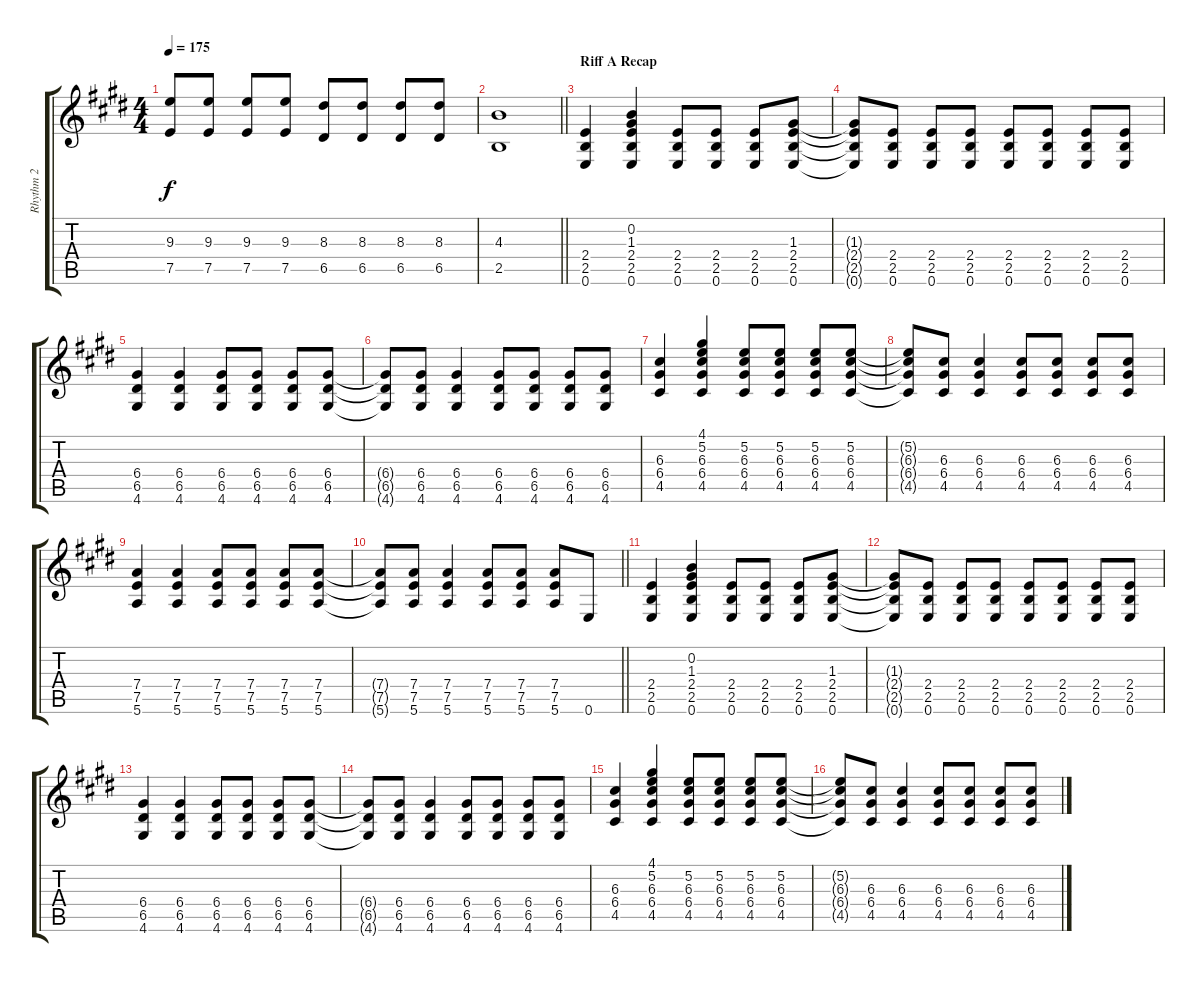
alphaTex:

\track ("Rhythm 2" "Rhythm 2") {instrument overdrivenguitar}
\staff {score tabs}
\tuning (E4 B3 G3 D3 A2 E2) {hide}
\ts (4 4)
\tempo 175
\clef g2
\ks e
(9.3 7.5).8{dy f} (9.3 7.5).8 (9.3 7.5).8 (9.3 7.5).8 (8.3 6.5).8 (8.3 6.5).8 (8.3 6.5).8 (8.3 6.5).8 |
\barLineRight lightlight
(4.3 2.5).1 |
\section ("" "Riff A Recap")
(2.4 2.5 0.6).4 (0.2 1.3 2.4 2.5 0.6).4 (2.4 2.5 0.6).8 (2.4 2.5 0.6).8 (2.4 2.5 0.6).8 (1.3 2.4 2.5 0.6).8 |
(1.3{t} 2.4{t} 2.5{t} 0.6{t}).8 (2.4 2.5 0.6).8 (2.4 2.5 0.6).8 (2.4 2.5 0.6).8 (2.4 2.5 0.6).8 (2.4 2.5 0.6).8 (2.4 2.5 0.6).8 (2.4 2.5 0.6).8 |
(6.4 6.5 4.6).4 (6.4 6.5 4.6).4 (6.4 6.5 4.6).8 (6.4 6.5 4.6).8 (6.4 6.5 4.6).8 (6.4 6.5 4.6).8 |
(6.4{t} 6.5{t} 4.6{t}).8 (6.4 6.5 4.6).8 (6.4 6.5 4.6).4 (6.4 6.5 4.6).8 (6.4 6.5 4.6).8 (6.4 6.5 4.6).8 (6.4 6.5 4.6).8 |
(6.3 6.4 4.5).4 (4.1 5.2 6.3 6.4 4.5).4 (5.2 6.3 6.4 4.5).8 (5.2 6.3 6.4 4.5).8 (5.2 6.3 6.4 4.5).8 (5.2 6.3 6.4 4.5).8 |
(5.2{t} 6.3{t} 6.4{t} 4.5{t}).8 (6.3 6.4 4.5).8 (6.3 6.4 4.5).4 (6.3 6.4 4.5).8 (6.3 6.4 4.5).8 (6.3 6.4 4.5).8 (6.3 6.4 4.5).8 |
(7.4 7.5 5.6).4 (7.4 7.5 5.6).4 (7.4 7.5 5.6).8 (7.4 7.5 5.6).8 (7.4 7.5 5.6).8 (7.4 7.5 5.6).8 |
\barLineRight lightlight
(7.4{t} 7.5{t} 5.6{t}).8 (7.4 7.5 5.6).8 (7.4 7.5 5.6).4 (7.4 7.5 5.6).8 (7.4 7.5 5.6).8 (7.4 7.5 5.6).8 0.6.8 |
(2.4 2.5 0.6).4 (0.2 1.3 2.4 2.5 0.6).4 (2.4 2.5 0.6).8 (2.4 2.5 0.6).8 (2.4 2.5 0.6).8 (1.3 2.4 2.5 0.6).8 |
(1.3{t} 2.4{t} 2.5{t} 0.6{t}).8 (2.4 2.5 0.6).8 (2.4 2.5 0.6).8 (2.4 2.5 0.6).8 (2.4 2.5 0.6).8 (2.4 2.5 0.6).8 (2.4 2.5 0.6).8 (2.4 2.5 0.6).8 |
(6.4 6.5 4.6).4 (6.4 6.5 4.6).4 (6.4 6.5 4.6).8 (6.4 6.5 4.6).8 (6.4 6.5 4.6).8 (6.4 6.5 4.6).8 |
(6.4{t} 6.5{t} 4.6{t}).8 (6.4 6.5 4.6).8 (6.4 6.5 4.6).4 (6.4 6.5 4.6).8 (6.4 6.5 4.6).8 (6.4 6.5 4.6).8 (6.4 6.5 4.6).8 |
(6.3 6.4 4.5).4 (4.1 5.2 6.3 6.4 4.5).4 (5.2 6.3 6.4 4.5).8 (5.2 6.3 6.4 4.5).8 (5.2 6.3 6.4 4.5).8 (5.2 6.3 6.4 4.5).8 |
(5.2{t} 6.3{t} 6.4{t} 4.5{t}).8 (6.3 6.4 4.5).8 (6.3 6.4 4.5).4 (6.3 6.4 4.5).8 (6.3 6.4 4.5).8 (6.3 6.4 4.5).8 (6.3 6.4 4.5).8
